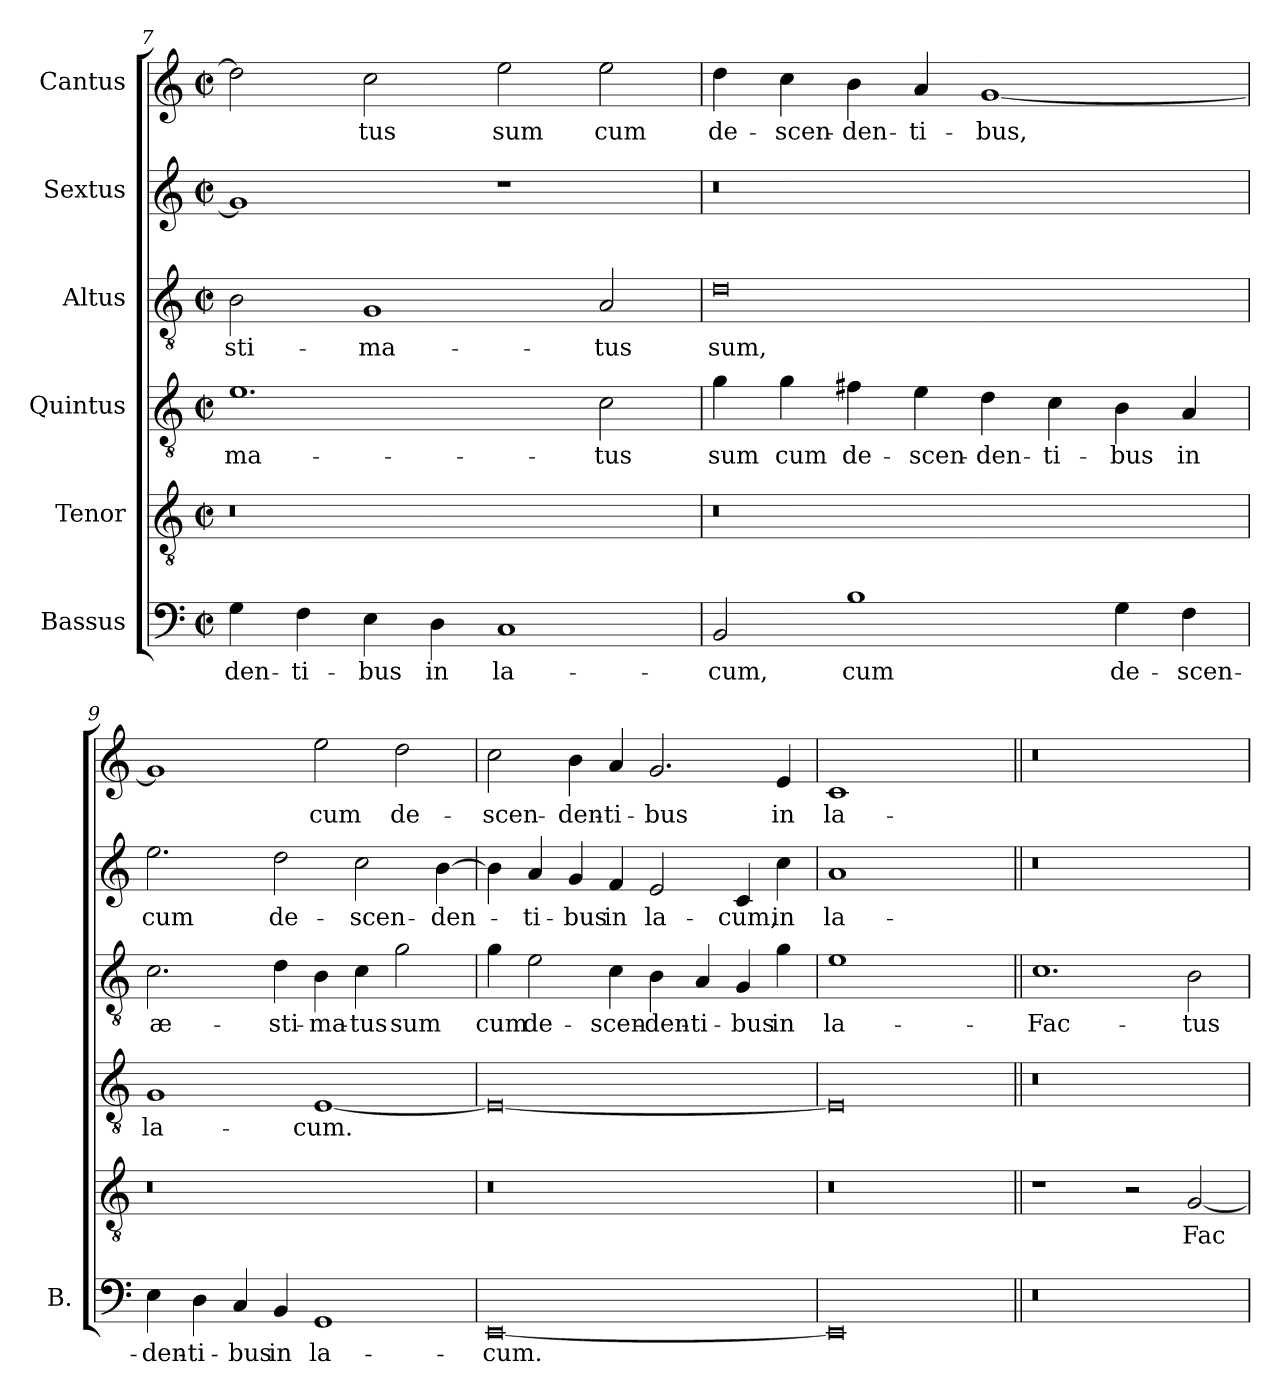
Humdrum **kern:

**kern	**text	**kern	**text	**kern	**text	**kern	**text	**kern	**text	**kern	**text
*part6	*part6	*part5	*part5	*part4	*part4	*part3	*part3	*part2	*part2	*part1	*part1
*staff6	*staff6	*staff5	*staff5	*staff4	*staff4	*staff3	*staff3	*staff2	*staff2	*staff1	*staff1
*I"Bassus	*	*I"Tenor	*	*I"Quintus	*	*I"Altus	*	*I"Sextus	*	*I"Cantus	*
*I'B.	*	*	*	*	*	*	*	*	*	*	*
*clefF4	*	*clefGv2	*	*clefGv2	*	*clefGv2	*	*clefG2	*	*clefG2	*
*k[]	*	*k[]	*	*k[]	*	*k[]	*	*k[]	*	*k[]	*
*C:	*	*C:	*	*C:	*	*C:	*	*C:	*	*C:	*
*M2/2	*	*M2/2	*	*M2/2	*	*M2/2	*	*M2/2	*	*M2/2	*
*met(c|)	*	*met(c|)	*	*met(c|)	*	*met(c|)	*	*met(c|)	*	*met(c|)	*
=7	=7	=7	=7	=7	=7	=7	=7	=7	=7	=7	=7
!	!	!LO:N:vis=0	!	!	!	!	!	!	!	!	!
4G\	-den-	1r	.	1.e\	-ma-	2B\	-sti-	1g/]	.	2dd\]	.
4F\	-ti-	.	.	.	.	.	.	.	.	.	.
4E\	-bus	.	.	.	.	1G/	-ma-	.	.	2cc\	-tus
4D\	in	.	.	.	.	.	.	.	.	.	.
1C/	la-	1ryy	.	.	.	.	.	1r	.	2ee\	sum
.	.	.	.	2c\	-tus	2A/	-tus	.	.	2ee\	cum
=8	=8	=8	=8	=8	=8	=8	=8	=8	=8	=8	=8
!	!	!LO:N:vis=0	!	!	!	!	!	!LO:N:vis=0	!	!	!
2BB/	-cum,	1r	.	4g\	sum	0d\	sum,	1r	.	4dd\	de-
.	.	.	.	4g\	cum	.	.	.	.	4cc\	-scen-
1B\	cum	.	.	4f#X\	de-	.	.	.	.	4b\	-den-
.	.	.	.	4e\	-scen-	.	.	.	.	4a/	-ti-
.	.	1ryy	.	4d\	-den-	.	.	1ryy	.	[1g/	-bus,
.	.	.	.	4c\	-ti-	.	.	.	.	.	.
4G\	de-	.	.	4B\	-bus	.	.	.	.	.	.
4F\	-scen-	.	.	4A/	in	.	.	.	.	.	.
=9	=9	=9	=9	=9	=9	=9	=9	=9	=9	=9	=9
!	!	!LO:N:vis=0	!	!	!	!	!	!	!	!	!
4E\	-den-	1r	.	1G/	la-	2.c\	æ-	2.ee\	cum	1g/]	.
4D\	-ti-	.	.	.	.	.	.	.	.	.	.
4C/	-bus	.	.	.	.	.	.	.	.	.	.
4BB/	in	.	.	.	.	4d\	-sti-	2dd\	de-	.	.
1GG/	la-	1ryy	.	[1E/	-cum.	4B\	-ma-	.	.	2ee\	cum
.	.	.	.	.	.	4c\	-tus	2cc\	-scen-	.	.
.	.	.	.	.	.	2g\	sum	.	.	2dd\	de-
.	.	.	.	.	.	.	.	[4b\	-den-	.	.
=10	=10	=10	=10	=10	=10	=10	=10	=10	=10	=10	=10
!	!	!LO:N:vis=0	!	!	!	!	!	!	!	!	!
[0EE/	-cum.	1r	.	0E/_	.	4g\	cum	4b\]	.	2cc\	-scen-
.	.	.	.	.	.	2e\	de-	4a/	-ti-	.	.
.	.	.	.	.	.	.	.	4g/	-bus	4b\	-den-
.	.	.	.	.	.	4c\	-scen-	4f/	in	4a/	-ti-
.	.	1ryy	.	.	.	4B\	-den-	2e/	la-	2.g/	-bus
.	.	.	.	.	.	4A/	-ti-	.	.	.	.
.	.	.	.	.	.	4G/	-bus	4c/	-cum,	.	.
.	.	.	.	.	.	4g\	in	4cc\	in	4e/	in
=11	=11	=11	=11	=11	=11	=11	=11	=11	=11	=11	=11
!	!	!LO:N:vis=0	!	!	!	!	!	!	!	!	!
0EE/]	.	1r	.	0E/]	.	1e\	la-	1a/	la-	1c/	la-
.	.	1ryy	.	.	.	1e\yy	-cum.	1g#X/yy	-cum.	1B/yy	-cum.
=12||	=12||	=12||	=12||	=12||	=12||	=12||	=12||	=12||	=12||	=12||	=12||
!LO:N:vis=0	!	!	!	!LO:N:vis=0	!	!	!	!LO:N:vis=0	!	!LO:N:vis=0	!
1r	.	1r	.	1r	.	1.c\	Fac-	1r	.	1r	.
1ryy	.	2r	.	1ryy	.	.	.	1ryy	.	1ryy	.
.	.	[2G/	Fac-	.	.	2B\	-tus	.	.	.	.
=	=	=	=	=	=	=	=	=	=	=	=
*-	*-	*-	*-	*-	*-	*-	*-	*-	*-	*-	*-
